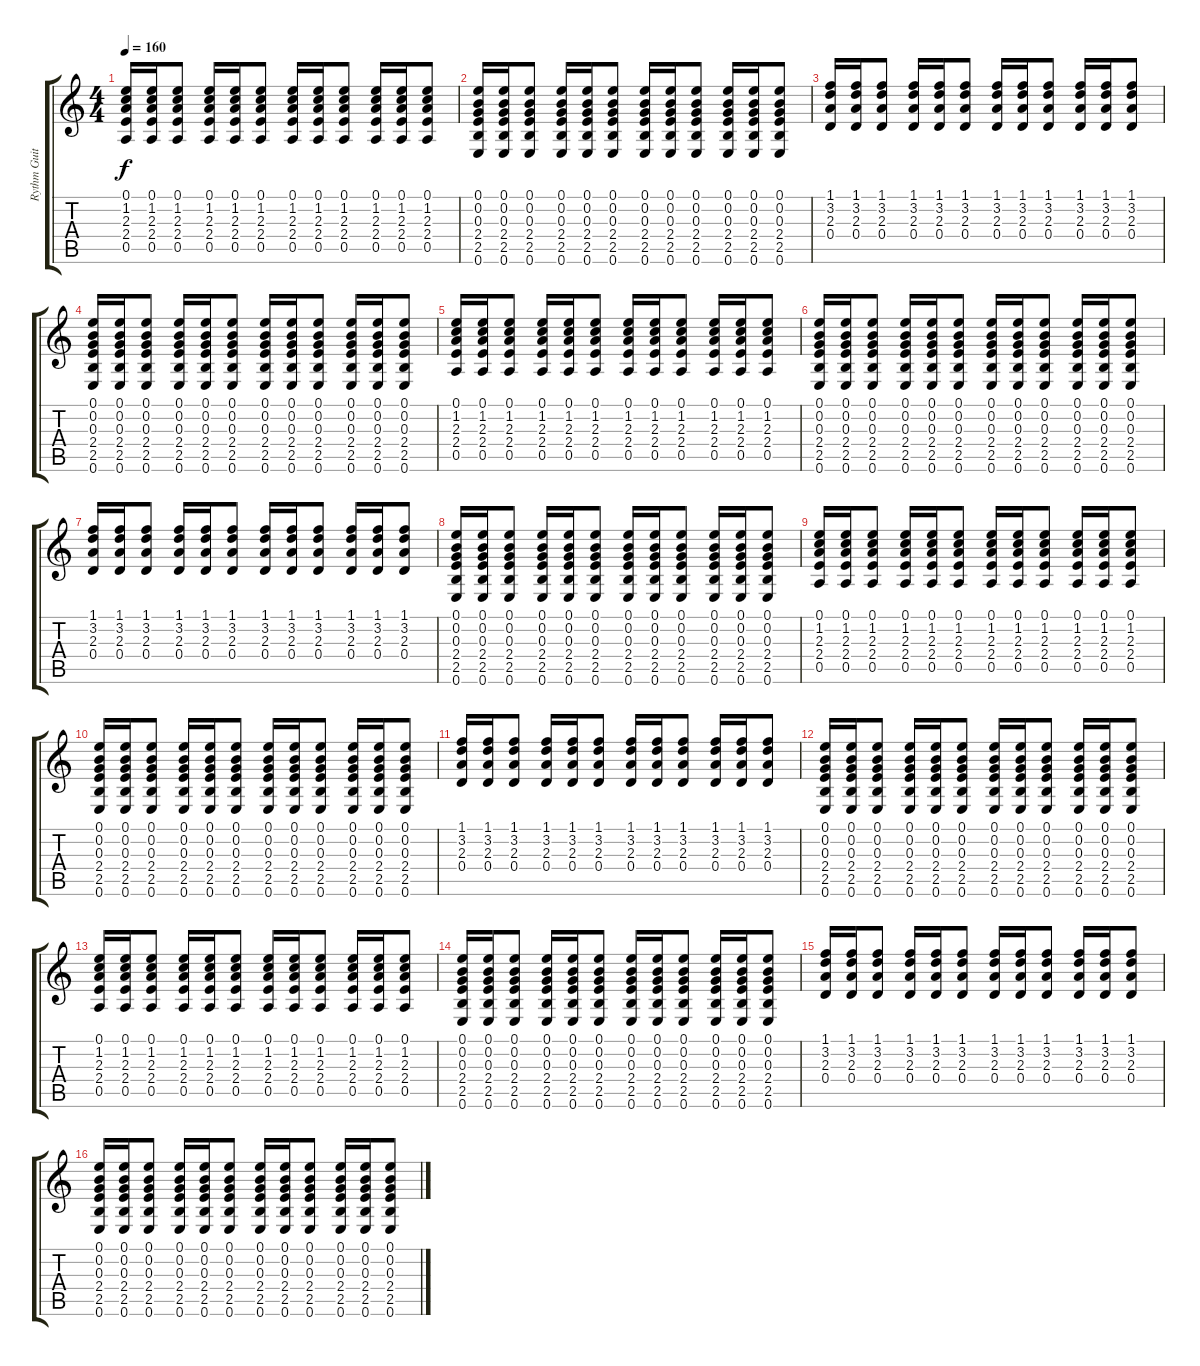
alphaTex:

\track ("Rythm Guitar" "Rythm Guit") {instrument acousticguitarsteel}
\staff {score tabs}
\tuning (E4 B3 G3 D3 A2 E2) {hide}
\ts (4 4)
\tempo 160
\clef g2
\ks c
(0.1 1.2 2.3 2.4 0.5).16{dy f} (0.1 1.2 2.3 2.4 0.5).16 (0.1 1.2 2.3 2.4 0.5).8 (0.1 1.2 2.3 2.4 0.5).16 (0.1 1.2 2.3 2.4 0.5).16 (0.1 1.2 2.3 2.4 0.5).8 (0.1 1.2 2.3 2.4 0.5).16 (0.1 1.2 2.3 2.4 0.5).16 (0.1 1.2 2.3 2.4 0.5).8 (0.1 1.2 2.3 2.4 0.5).16 (0.1 1.2 2.3 2.4 0.5).16 (0.1 1.2 2.3 2.4 0.5).8 |
(0.1 0.2 0.3 2.4 2.5 0.6).16 (0.1 0.2 0.3 2.4 2.5 0.6).16 (0.1 0.2 0.3 2.4 2.5 0.6).8 (0.1 0.2 0.3 2.4 2.5 0.6).16 (0.1 0.2 0.3 2.4 2.5 0.6).16 (0.1 0.2 0.3 2.4 2.5 0.6).8 (0.1 0.2 0.3 2.4 2.5 0.6).16 (0.1 0.2 0.3 2.4 2.5 0.6).16 (0.1 0.2 0.3 2.4 2.5 0.6).8 (0.1 0.2 0.3 2.4 2.5 0.6).16 (0.1 0.2 0.3 2.4 2.5 0.6).16 (0.1 0.2 0.3 2.4 2.5 0.6).8 |
(1.1 3.2 2.3 0.4).16 (1.1 3.2 2.3 0.4).16 (1.1 3.2 2.3 0.4).8 (1.1 3.2 2.3 0.4).16 (1.1 3.2 2.3 0.4).16 (1.1 3.2 2.3 0.4).8 (1.1 3.2 2.3 0.4).16 (1.1 3.2 2.3 0.4).16 (1.1 3.2 2.3 0.4).8 (1.1 3.2 2.3 0.4).16 (1.1 3.2 2.3 0.4).16 (1.1 3.2 2.3 0.4).8 |
(0.1 0.2 0.3 2.4 2.5 0.6).16 (0.1 0.2 0.3 2.4 2.5 0.6).16 (0.1 0.2 0.3 2.4 2.5 0.6).8 (0.1 0.2 0.3 2.4 2.5 0.6).16 (0.1 0.2 0.3 2.4 2.5 0.6).16 (0.1 0.2 0.3 2.4 2.5 0.6).8 (0.1 0.2 0.3 2.4 2.5 0.6).16 (0.1 0.2 0.3 2.4 2.5 0.6).16 (0.1 0.2 0.3 2.4 2.5 0.6).8 (0.1 0.2 0.3 2.4 2.5 0.6).16 (0.1 0.2 0.3 2.4 2.5 0.6).16 (0.1 0.2 0.3 2.4 2.5 0.6).8 |
(0.1 1.2 2.3 2.4 0.5).16 (0.1 1.2 2.3 2.4 0.5).16 (0.1 1.2 2.3 2.4 0.5).8 (0.1 1.2 2.3 2.4 0.5).16 (0.1 1.2 2.3 2.4 0.5).16 (0.1 1.2 2.3 2.4 0.5).8 (0.1 1.2 2.3 2.4 0.5).16 (0.1 1.2 2.3 2.4 0.5).16 (0.1 1.2 2.3 2.4 0.5).8 (0.1 1.2 2.3 2.4 0.5).16 (0.1 1.2 2.3 2.4 0.5).16 (0.1 1.2 2.3 2.4 0.5).8 |
(0.1 0.2 0.3 2.4 2.5 0.6).16 (0.1 0.2 0.3 2.4 2.5 0.6).16 (0.1 0.2 0.3 2.4 2.5 0.6).8 (0.1 0.2 0.3 2.4 2.5 0.6).16 (0.1 0.2 0.3 2.4 2.5 0.6).16 (0.1 0.2 0.3 2.4 2.5 0.6).8 (0.1 0.2 0.3 2.4 2.5 0.6).16 (0.1 0.2 0.3 2.4 2.5 0.6).16 (0.1 0.2 0.3 2.4 2.5 0.6).8 (0.1 0.2 0.3 2.4 2.5 0.6).16 (0.1 0.2 0.3 2.4 2.5 0.6).16 (0.1 0.2 0.3 2.4 2.5 0.6).8 |
(1.1 3.2 2.3 0.4).16 (1.1 3.2 2.3 0.4).16 (1.1 3.2 2.3 0.4).8 (1.1 3.2 2.3 0.4).16 (1.1 3.2 2.3 0.4).16 (1.1 3.2 2.3 0.4).8 (1.1 3.2 2.3 0.4).16 (1.1 3.2 2.3 0.4).16 (1.1 3.2 2.3 0.4).8 (1.1 3.2 2.3 0.4).16 (1.1 3.2 2.3 0.4).16 (1.1 3.2 2.3 0.4).8 |
(0.1 0.2 0.3 2.4 2.5 0.6).16 (0.1 0.2 0.3 2.4 2.5 0.6).16 (0.1 0.2 0.3 2.4 2.5 0.6).8 (0.1 0.2 0.3 2.4 2.5 0.6).16 (0.1 0.2 0.3 2.4 2.5 0.6).16 (0.1 0.2 0.3 2.4 2.5 0.6).8 (0.1 0.2 0.3 2.4 2.5 0.6).16 (0.1 0.2 0.3 2.4 2.5 0.6).16 (0.1 0.2 0.3 2.4 2.5 0.6).8 (0.1 0.2 0.3 2.4 2.5 0.6).16 (0.1 0.2 0.3 2.4 2.5 0.6).16 (0.1 0.2 0.3 2.4 2.5 0.6).8 |
(0.1 1.2 2.3 2.4 0.5).16 (0.1 1.2 2.3 2.4 0.5).16 (0.1 1.2 2.3 2.4 0.5).8 (0.1 1.2 2.3 2.4 0.5).16 (0.1 1.2 2.3 2.4 0.5).16 (0.1 1.2 2.3 2.4 0.5).8 (0.1 1.2 2.3 2.4 0.5).16 (0.1 1.2 2.3 2.4 0.5).16 (0.1 1.2 2.3 2.4 0.5).8 (0.1 1.2 2.3 2.4 0.5).16 (0.1 1.2 2.3 2.4 0.5).16 (0.1 1.2 2.3 2.4 0.5).8 |
(0.1 0.2 0.3 2.4 2.5 0.6).16 (0.1 0.2 0.3 2.4 2.5 0.6).16 (0.1 0.2 0.3 2.4 2.5 0.6).8 (0.1 0.2 0.3 2.4 2.5 0.6).16 (0.1 0.2 0.3 2.4 2.5 0.6).16 (0.1 0.2 0.3 2.4 2.5 0.6).8 (0.1 0.2 0.3 2.4 2.5 0.6).16 (0.1 0.2 0.3 2.4 2.5 0.6).16 (0.1 0.2 0.3 2.4 2.5 0.6).8 (0.1 0.2 0.3 2.4 2.5 0.6).16 (0.1 0.2 0.3 2.4 2.5 0.6).16 (0.1 0.2 0.3 2.4 2.5 0.6).8 |
(1.1 3.2 2.3 0.4).16 (1.1 3.2 2.3 0.4).16 (1.1 3.2 2.3 0.4).8 (1.1 3.2 2.3 0.4).16 (1.1 3.2 2.3 0.4).16 (1.1 3.2 2.3 0.4).8 (1.1 3.2 2.3 0.4).16 (1.1 3.2 2.3 0.4).16 (1.1 3.2 2.3 0.4).8 (1.1 3.2 2.3 0.4).16 (1.1 3.2 2.3 0.4).16 (1.1 3.2 2.3 0.4).8 |
(0.1 0.2 0.3 2.4 2.5 0.6).16 (0.1 0.2 0.3 2.4 2.5 0.6).16 (0.1 0.2 0.3 2.4 2.5 0.6).8 (0.1 0.2 0.3 2.4 2.5 0.6).16 (0.1 0.2 0.3 2.4 2.5 0.6).16 (0.1 0.2 0.3 2.4 2.5 0.6).8 (0.1 0.2 0.3 2.4 2.5 0.6).16 (0.1 0.2 0.3 2.4 2.5 0.6).16 (0.1 0.2 0.3 2.4 2.5 0.6).8 (0.1 0.2 0.3 2.4 2.5 0.6).16 (0.1 0.2 0.3 2.4 2.5 0.6).16 (0.1 0.2 0.3 2.4 2.5 0.6).8 |
(0.1 1.2 2.3 2.4 0.5).16 (0.1 1.2 2.3 2.4 0.5).16 (0.1 1.2 2.3 2.4 0.5).8 (0.1 1.2 2.3 2.4 0.5).16 (0.1 1.2 2.3 2.4 0.5).16 (0.1 1.2 2.3 2.4 0.5).8 (0.1 1.2 2.3 2.4 0.5).16 (0.1 1.2 2.3 2.4 0.5).16 (0.1 1.2 2.3 2.4 0.5).8 (0.1 1.2 2.3 2.4 0.5).16 (0.1 1.2 2.3 2.4 0.5).16 (0.1 1.2 2.3 2.4 0.5).8 |
(0.1 0.2 0.3 2.4 2.5 0.6).16 (0.1 0.2 0.3 2.4 2.5 0.6).16 (0.1 0.2 0.3 2.4 2.5 0.6).8 (0.1 0.2 0.3 2.4 2.5 0.6).16 (0.1 0.2 0.3 2.4 2.5 0.6).16 (0.1 0.2 0.3 2.4 2.5 0.6).8 (0.1 0.2 0.3 2.4 2.5 0.6).16 (0.1 0.2 0.3 2.4 2.5 0.6).16 (0.1 0.2 0.3 2.4 2.5 0.6).8 (0.1 0.2 0.3 2.4 2.5 0.6).16 (0.1 0.2 0.3 2.4 2.5 0.6).16 (0.1 0.2 0.3 2.4 2.5 0.6).8 |
(1.1 3.2 2.3 0.4).16 (1.1 3.2 2.3 0.4).16 (1.1 3.2 2.3 0.4).8 (1.1 3.2 2.3 0.4).16 (1.1 3.2 2.3 0.4).16 (1.1 3.2 2.3 0.4).8 (1.1 3.2 2.3 0.4).16 (1.1 3.2 2.3 0.4).16 (1.1 3.2 2.3 0.4).8 (1.1 3.2 2.3 0.4).16 (1.1 3.2 2.3 0.4).16 (1.1 3.2 2.3 0.4).8 |
(0.1 0.2 0.3 2.4 2.5 0.6).16 (0.1 0.2 0.3 2.4 2.5 0.6).16 (0.1 0.2 0.3 2.4 2.5 0.6).8 (0.1 0.2 0.3 2.4 2.5 0.6).16 (0.1 0.2 0.3 2.4 2.5 0.6).16 (0.1 0.2 0.3 2.4 2.5 0.6).8 (0.1 0.2 0.3 2.4 2.5 0.6).16 (0.1 0.2 0.3 2.4 2.5 0.6).16 (0.1 0.2 0.3 2.4 2.5 0.6).8 (0.1 0.2 0.3 2.4 2.5 0.6).16 (0.1 0.2 0.3 2.4 2.5 0.6).16 (0.1 0.2 0.3 2.4 2.5 0.6).8
